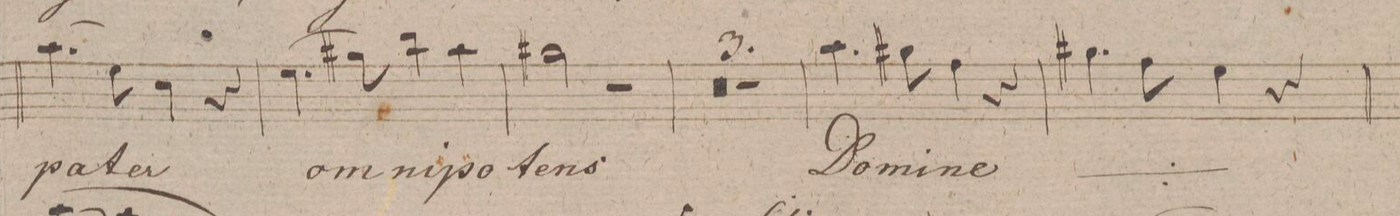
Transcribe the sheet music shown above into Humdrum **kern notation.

**kern	**text	**text	**dynam
*I"Alto.	*	*	*
*clefC3	*	*	*
*k[f#c#g#d#]	*	*	*
*met(c)	*	*	*
*M4/4	*	*	*
(>4.b\	pa-	.	.
8f#\)	.	.	.
4d#\	-ter	.	.
4r	.	.	.
=69	=69	=69	=69
(>4.f#\	om-	.	.
8a#X\)	.	.	.
4cc#\	-ni-	.	.
4b\	-po-	.	.
=70	=70	=70	=70
2a#X\	-tens.	.	.
2r	.	.	.
=71	=71	=71	=71
0r	.	.	.
=72	=72	=72	=72
=73	=73	=73	=73
1r	.	.	.
=74	=74	=74	=74
4.b\	Do-	.	.
8a#X\	-mi-	.	.
4g#\	-ne	.	.
4r	.	.	.
=75	=75	=75	=75
*	*ij	*	*
4.a#X\	Do-	.	.
8g#\	-mi-	.	.
4f#\	-ne	.	.
*	*Xij	*	*
4r	.	.	.
=76	=76	=76	=76
*-	*-	*-	*-
